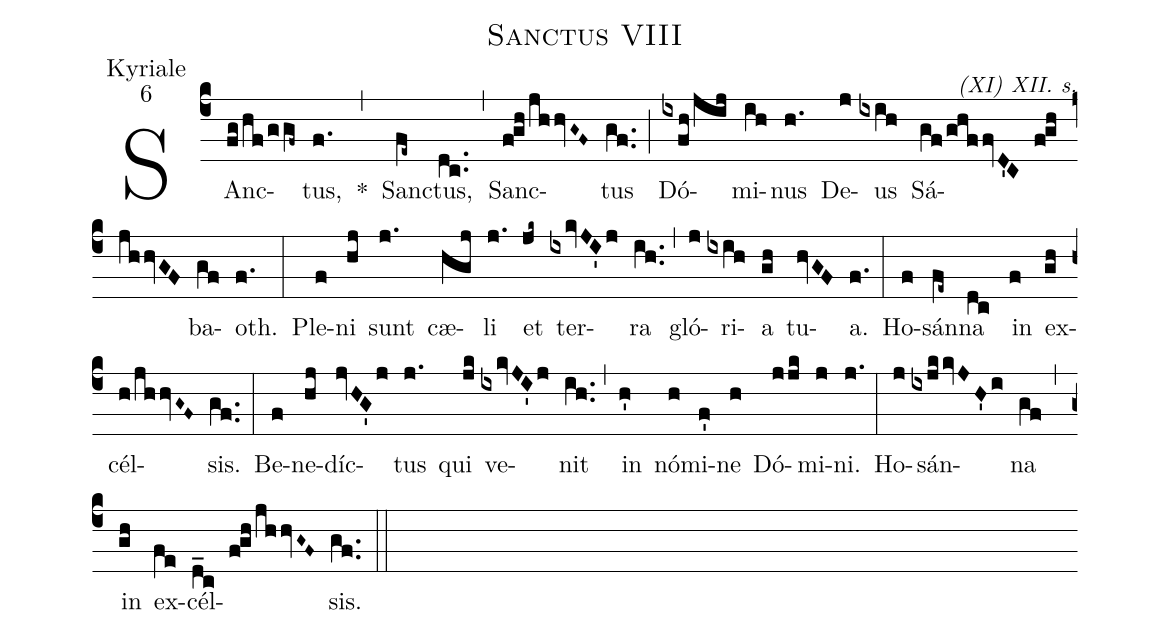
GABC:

name:Sanctus VIII;
office-part:Kyriale;
mode:6;
commentary:(XI) XII. s.;
%%
(c4) SAnc(fg/hf/ggf~)tus,(f.) *(,) Sanc(fe~)tus,(dc..) (,) Sanc(fgh/jhhvG~F~)tus(gf..) (;) Dó(ixfh/jij)mi(ih)nus(h.) De(j)us(ixih) Sá(gf/ghffvD'C f!gh/jhhvGF)ba(gf)oth.(f.) (:)
Ple(f)ni(hj) sunt(j.) cæ(hgj)li(j.) et(jk~) ter(ixkvJI'j)ra(ih..) (,) gló(j)ri(ixih)a(gh) tu(hvGF)a.(f.) (:)
Ho(f)sán(fe~)na(dc) in(f) ex(gh)cél(h/jhhvG~F~)sis.(gf..) (:)
Be(f)ne(hj)díc(jvHG'j)tus(j.) qui(jk) ve(ixkvJI'j)nit(ih..) (,) in(h') nó(h)mi(f')ne(h) Dó(jjk)mi(j)ni.(j.) (:)
Ho(j)sán(ixjkkvJH'i)na(gf) (,) in(gh) ex(fe)cél(d_c f!gh/jhhvG~F~)sis.(gf..) (::)
